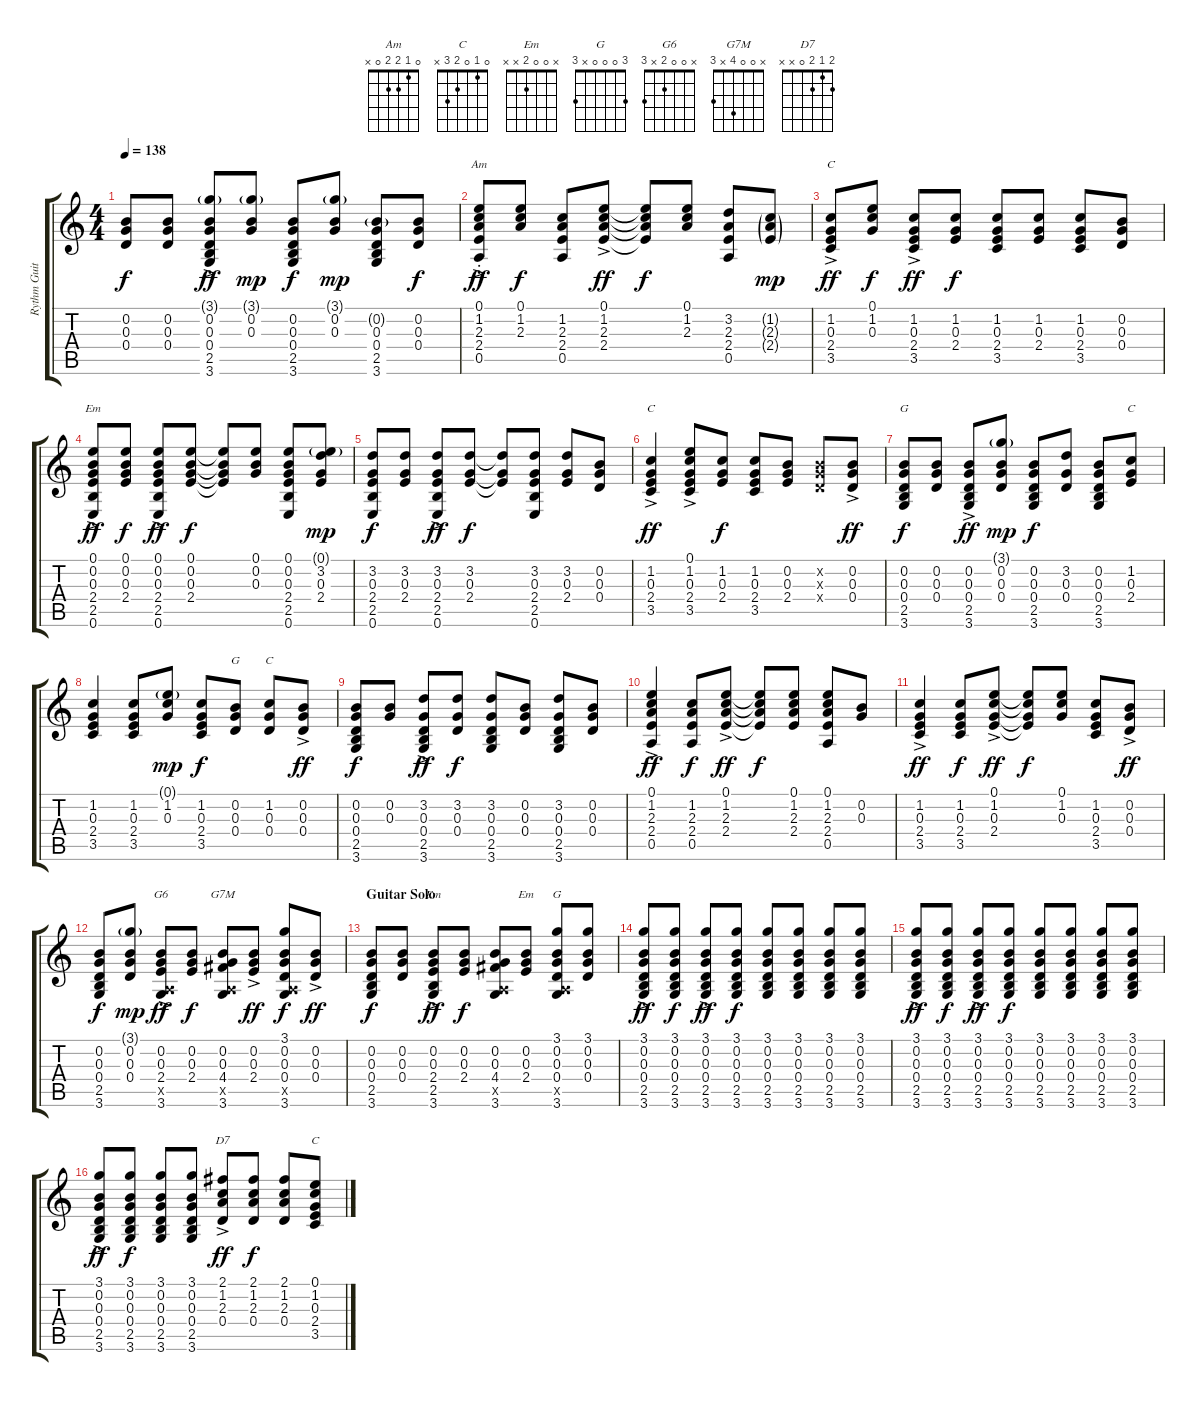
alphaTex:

\track ("Rythm Guitar 1 (Glenn Frey)" "Rythm Guit") {instrument acousticguitarnylon}
\staff {score tabs}
\tuning (E4 B3 G3 D3 A2 E2) {hide}
\chord ("Am" 0 1 2 2 0 x)
\chord ("C" x 1 0 2 3 x)
\chord ("Em" 0 0 0 2 2 0)
\chord ("c" x 1 0 2 3 x)
\chord ("G" x 0 0 0 2 3)
\chord ("C" x 1 0 2 x x)
\chord ("G" x 0 0 0 x x)
\chord ("C" x 1 0 0 x x)
\chord ("G6" x 0 0 2 x 3)
\chord ("G7M" x 0 0 4 x 3)
\chord ("Em" x 0 0 2 2 3)
\chord ("Em" x 0 0 2 x x)
\chord ("G" 3 0 0 0 x 3)
\chord ("D7" 2 1 2 0 x x)
\chord ("C" 0 1 0 2 3 x)
\ts (4 4)
\tempo 138
\clef g2
\ks c
(0.2 0.3 0.4).8{dy f} (0.2 0.3 0.4).8 (3.1{g} 0.2 0.3 0.4 2.5{ac} 3.6).8{dy ff} (3.1{g} 0.2 0.3).8{dy mp} (0.2 0.3 0.4 2.5 3.6).8{dy f} (3.1{g} 0.2 0.3).8{dy mp} (0.2{g} 0.3 0.4 2.5 3.6).8 (0.2 0.3 0.4).8{dy f} |
(0.1{st} 1.2{st} 2.3{st} 2.4{st} 0.5{ac st}).8{ch "Am" dy ff} (0.1 1.2 2.3).8{dy f} (1.2 2.3 2.4 0.5).8 (0.1{ac} 1.2 2.3 2.4).8{dy ff} (0.1{t} 1.2{t} 2.3{t} 2.4{t}).8{dy f} (0.1 1.2 2.3).8 (3.2 2.3 2.4 0.5).8 (1.2{g} 2.3{g} 2.4{g}).8{dy mp} |
(1.2{ac} 0.3 2.4 3.5).8{ch "C" dy ff} (0.1 1.2 0.3).8{dy f} (1.2{ac} 0.3 2.4 3.5).8{dy ff} (1.2 0.3 2.4).8{dy f} (1.2 0.3 2.4 3.5).8 (1.2 0.3 2.4).8 (1.2 0.3 2.4 3.5).8 (0.2 0.3 0.4).8 |
(0.1 0.2 0.3 2.4 2.5 0.6{ac}).8{ch "Em" dy ff} (0.1 0.2 0.3 2.4).8{dy f} (0.1 0.2 0.3 2.4 2.5 0.6{ac}).8{dy ff} (0.1 0.2 0.3 2.4).8{dy f} (0.1{t} 0.2{t} 0.3{t} 2.4{t}).8 (0.1 0.2 0.3).8 (0.1 0.2 0.3 2.4 2.5 0.6).8 (0.1{g} 3.2 0.3 2.4).8{dy mp} |
(3.2 0.3 2.4 2.5 0.6).8{dy f} (3.2 0.3 2.4).8 (3.2{ac} 0.3 2.4 2.5 0.6).8{dy ff} (3.2 0.3 2.4).8{dy f} (3.2{t} 0.3{t} 2.4{t}).8 (3.2 0.3 2.4 2.5 0.6).8 (3.2 0.3 2.4).8 (0.2 0.3 0.4).8 |
(1.2 0.3 2.4 3.5{ac}).4{ch "c" dy ff} (0.1 1.2 0.3 2.4 3.5{ac}).8 (1.2 0.3 2.4).8{dy f} (1.2 0.3 2.4 3.5).8 (0.2 0.3 2.4).8 (0.2{x} 0.3{x} 0.4{x}).8 (0.2 0.3 0.4{ac}).8{dy ff} |
(0.2 0.3 0.4 2.5 3.6).8{ch "G" dy f} (0.2 0.3 0.4).8 (0.2{ac} 0.3 0.4 2.5 3.6).8{dy ff} (3.1{g} 0.2 0.3 0.4).8{dy mp} (0.2 0.3 0.4 2.5 3.6).8{dy f} (3.2 0.3 0.4).8 (0.2 0.3 0.4 2.5 3.6).8 (1.2 0.3 2.4).8{ch "C"} |
(1.2 0.3 2.4 3.5).4 (1.2 0.3 2.4 3.5).8 (0.1{g} 1.2 0.3).8{dy mp} (1.2 0.3 2.4 3.5).8{dy f} (0.2 0.3 0.4).8{ch "G"} (1.2 0.3 0.4).8{ch "C"} (0.2{ac} 0.3 0.4).8{dy ff} |
(0.2 0.3 0.4 2.5 3.6).8{dy f} (0.2 0.3).8 (3.2{ac} 0.3 0.4 2.5 3.6).8{dy ff} (3.2 0.3 0.4).8{dy f} (3.2 0.3 0.4 2.5 3.6).8 (0.2 0.3 0.4).8 (3.2 0.3 0.4 2.5 3.6).8 (0.2 0.3 0.4).8 |
(0.1 1.2 2.3 2.4 0.5{ac}).4{dy ff} (1.2 2.3 2.4 0.5).8{dy f} (0.1 1.2 2.3 2.4{ac}).8{dy ff} (0.1{t} 1.2{t} 2.3{t} 2.4{t}).8{dy f} (0.1 1.2 2.3 2.4).8 (0.1 1.2 2.3 2.4 0.5).8 (0.2 0.3).8 |
(1.2 0.3 2.4 3.5{ac}).4{dy ff} (1.2 0.3 2.4 3.5).8{dy f} (0.1{ac} 1.2 0.3 2.4).8{dy ff} (0.1{t} 1.2{t} 0.3{t} 2.4{t}).8{dy f} (0.1 1.2 0.3).8 (1.2 0.3 2.4 3.5).8 (0.2 0.3 0.4{ac}).8{dy ff} |
(0.2 0.3 0.4 2.5 3.6).8{dy f} (3.1{g} 0.2 0.3 0.4).8{dy mp} (0.2{ac} 0.3 2.4 0.5{x} 3.6).8{ch "G6" dy ff} (0.2 0.3 2.4).8{dy f} (0.2 0.3 4.4 0.5{x} 3.6).8{ch "G7M"} (0.2 0.3 2.4{ac}).8{dy ff} (3.1 0.2 0.3 0.4 0.5{x} 3.6).8{dy f} (0.2 0.3 0.4{ac}).8{dy ff} |
\section ("" "Guitar Solo")
(0.2 0.3 0.4 2.5 3.6).8{dy f} (0.2 0.3 0.4).8 (0.2{ac} 0.3 2.4 2.5 3.6).8{ch "Em" dy ff} (0.2 0.3 2.4).8{dy f} (0.2 0.3 4.4 0.5{x} 3.6).8 (0.2 0.3 2.4).8{ch "Em"} (3.1 0.2 0.3 0.4 0.5{x} 3.6).8{ch "G"} (3.1 0.2 0.3 0.4).8 |
(3.1 0.2 0.3 0.4 2.5 3.6{ac}).8{dy ff volume 13} (3.1 0.2 0.3 0.4 2.5 3.6).8{dy f} (3.1 0.2 0.3 0.4 2.5 3.6{ac}).8{dy ff} (3.1 0.2 0.3 0.4 2.5 3.6).8{dy f} (3.1 0.2 0.3 0.4 2.5 3.6).8 (3.1 0.2 0.3 0.4 2.5 3.6).8 (3.1 0.2 0.3 0.4 2.5 3.6).8 (3.1 0.2 0.3 0.4 2.5 3.6).8 |
(3.1 0.2 0.3 0.4 2.5 3.6{ac}).8{dy ff} (3.1 0.2 0.3 0.4 2.5 3.6).8{dy f} (3.1 0.2 0.3 0.4 2.5 3.6{ac}).8{dy ff} (3.1 0.2 0.3 0.4 2.5 3.6).8{dy f} (3.1 0.2 0.3 0.4 2.5 3.6).8 (3.1 0.2 0.3 0.4 2.5 3.6).8 (3.1 0.2 0.3 0.4 2.5 3.6).8 (3.1 0.2 0.3 0.4 2.5 3.6).8 |
(3.1 0.2 0.3 0.4 2.5 3.6{ac}).8{dy ff} (3.1 0.2 0.3 0.4 2.5 3.6).8{dy f} (3.1 0.2 0.3 0.4 2.5 3.6).8 (3.1 0.2 0.3 0.4 2.5 3.6).8 (2.1{ac} 1.2 2.3 0.4).8{ch "D7" dy ff} (2.1 1.2 2.3 0.4).8{dy f} (2.1 1.2 2.3 0.4).8 (0.1 1.2 0.3 2.4 3.5).8{ch "C"}
